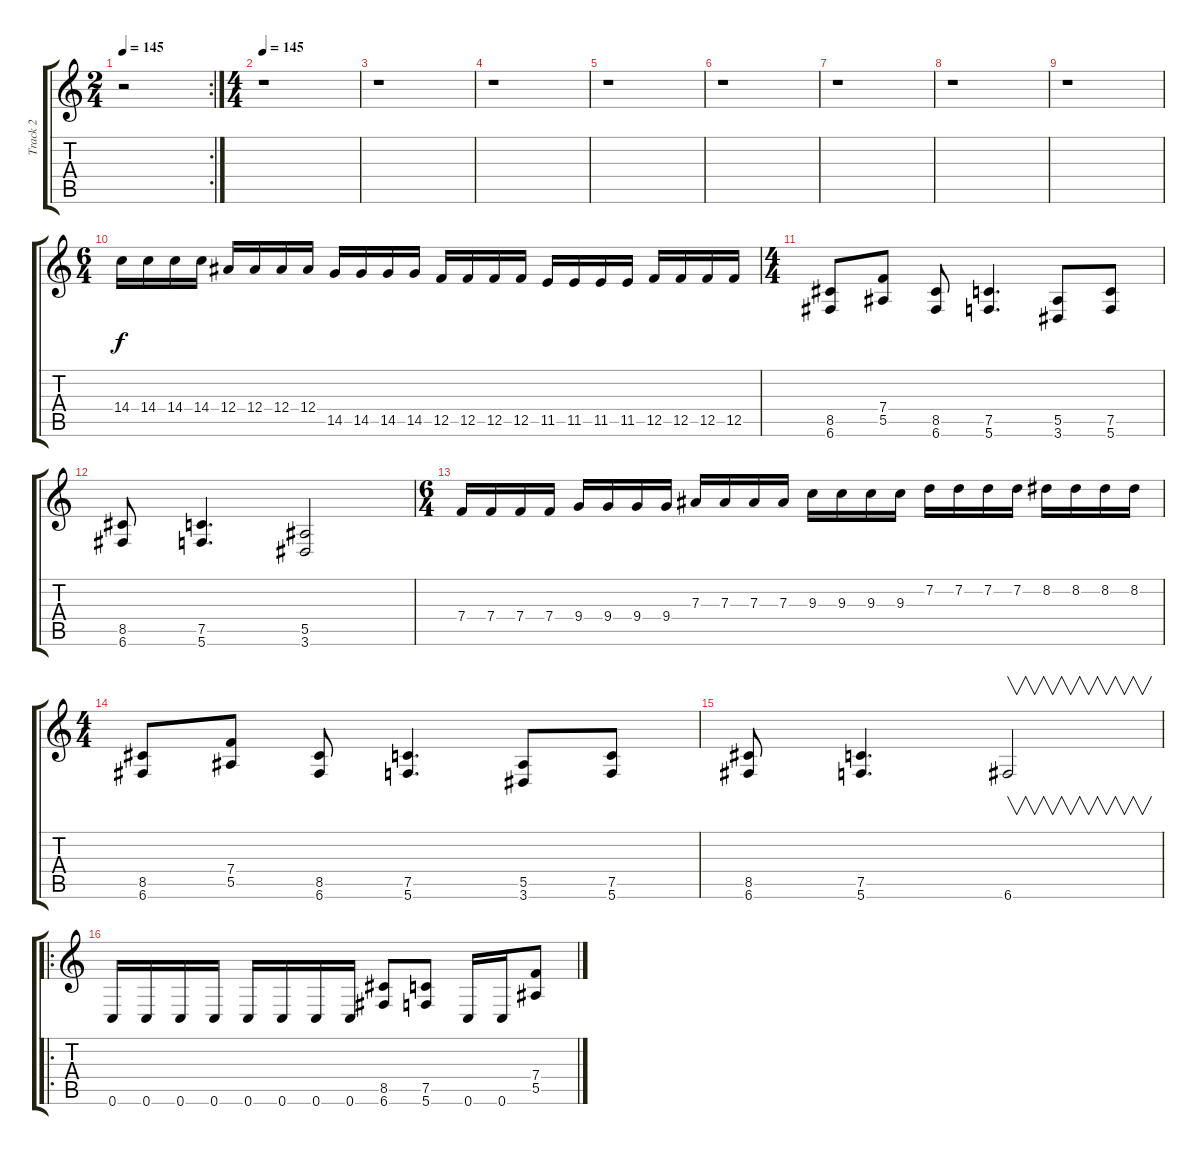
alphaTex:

\track ("Track 2" "Track 2") {instrument distortionguitar}
\staff {score tabs}
\tuning (C4 G3 Eb3 Bb2 F2 C2) {hide}
\rc 2
\ts (2 4)
\tempo 145
\clef g2
\ks c
r.2{dy f} |
\ts (4 4)
\tempo 145
r.1 |
r.1 |
r.1 |
r.1 |
r.1 |
r.1 |
r.1 |
r.1 |
\ts (6 4)
14.4.16 14.4.16 14.4.16 14.4.16 12.4.16 12.4.16 12.4.16 12.4.16 14.5.16 14.5.16 14.5.16 14.5.16 12.5.16 12.5.16 12.5.16 12.5.16 11.5.16 11.5.16 11.5.16 11.5.16 12.5.16 12.5.16 12.5.16 12.5.16 |
\ts (4 4)
(8.5 6.6).8 (7.4 5.5).8 (8.5 6.6).8 (7.5 5.6).4{d} (5.5 3.6).8 (7.5 5.6).8 |
(8.5 6.6).8 (7.5 5.6).4{d} (5.5 3.6).2 |
\ts (6 4)
7.4.16 7.4.16 7.4.16 7.4.16 9.4.16 9.4.16 9.4.16 9.4.16 7.3.16 7.3.16 7.3.16 7.3.16 9.3.16 9.3.16 9.3.16 9.3.16 7.2.16 7.2.16 7.2.16 7.2.16 8.2.16 8.2.16 8.2.16 8.2.16 |
\ts (4 4)
(8.5 6.6).8 (7.4 5.5).8 (8.5 6.6).8 (7.5 5.6).4{d} (5.5 3.6).8 (7.5 5.6).8 |
(8.5 6.6).8 (7.5 5.6).4{d} 6.6.2{v} |
\ro
0.6.16 0.6.16 0.6.16 0.6.16 0.6.16 0.6.16 0.6.16 0.6.16 (8.5 6.6).8 (7.5 5.6).8 0.6.16 0.6.16 (7.4 5.5).8
